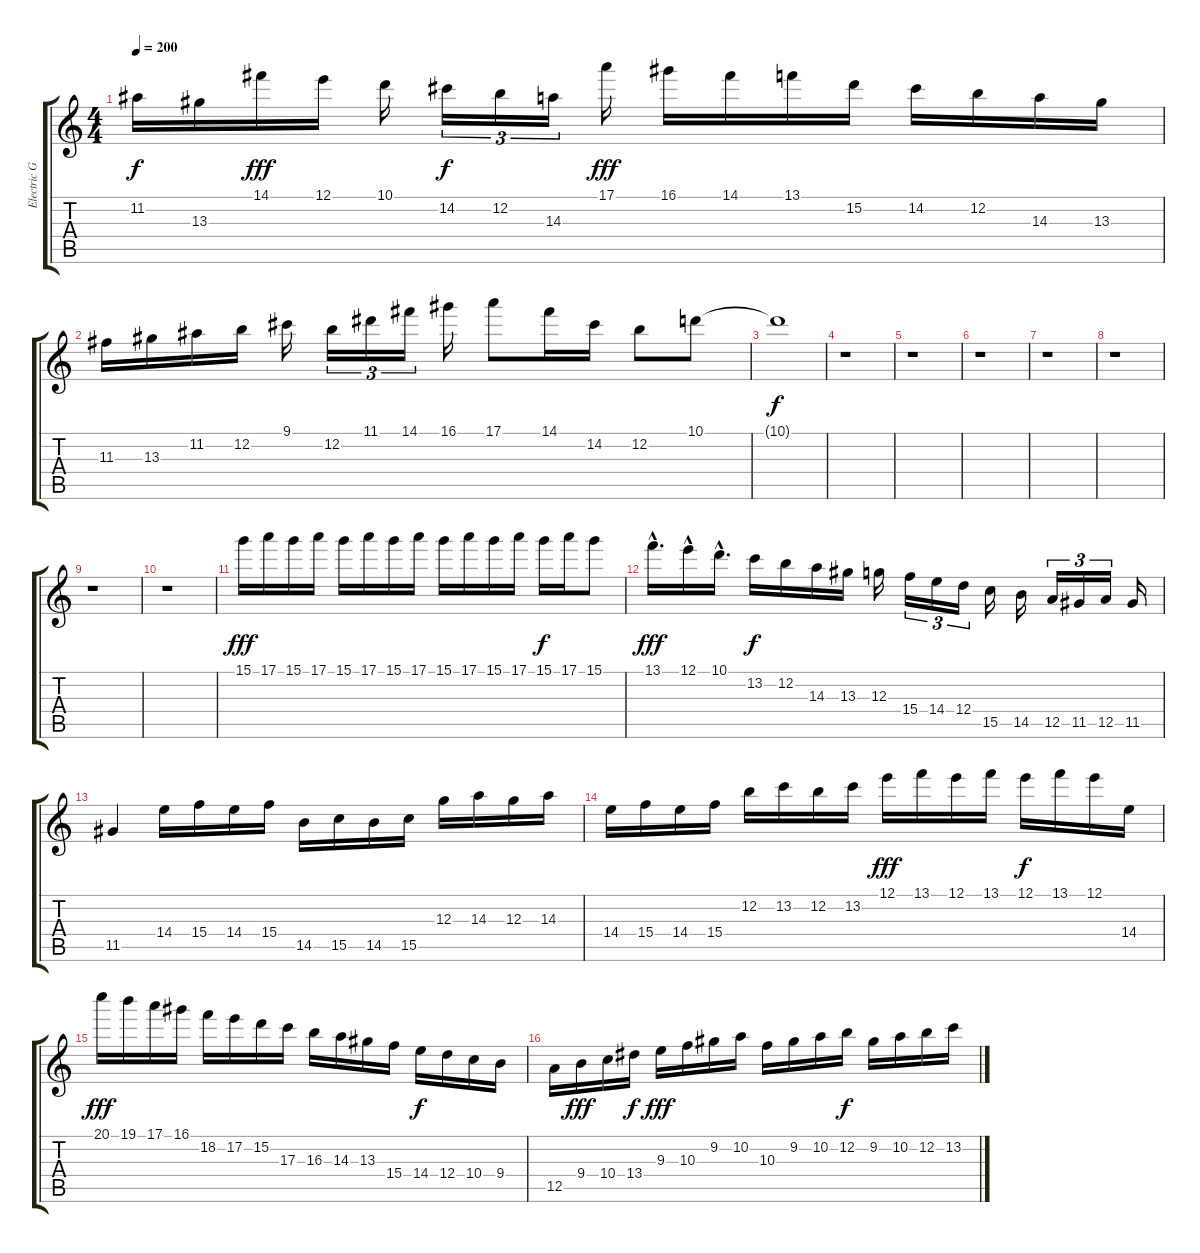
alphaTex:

\track ("Electric Guitar" "Electric G") {instrument distortionguitar}
\staff {score tabs}
\tuning (E4 B3 G3 D3 A2 E2) {hide}
\ts (4 4)
\tempo 200
\clef g2
\ks c
11.2.16{dy f} 13.3.16 14.1.16{dy fff} 12.1.16 10.1.16 14.2.16{tu (3 2) dy f} 12.2.16{tu (3 2)} 14.3.16{tu (3 2)} 17.1.16{dy fff} 16.1.16 14.1.16 13.1.16 15.2.16 14.2.16 12.2.16 14.3.16 13.3.16 |
11.3.16 13.3.16 11.2.16 12.2.16 9.1.16 12.2.16{tu (3 2)} 11.1.16{tu (3 2)} 14.1.16{tu (3 2)} 16.1.16 17.1.8 14.1.16 14.2.16 12.2.8 10.1.8 |
10.1{t}.1{dy f} |
r.1 |
r.1 |
r.1 |
r.1 |
r.1 |
r.1 |
r.1 |
15.1.16{dy fff} 17.1.16 15.1.16 17.1.16 15.1.16 17.1.16 15.1.16 17.1.16 15.1.16 17.1.16 15.1.16 17.1.16 15.1.16{dy f} 17.1.16 15.1.8 |
13.1{hac}.16{d dy fff} 12.1{hac}.16 10.1{hac}.16{d} 13.2.16{dy f} 12.2.16 14.3.16 13.3.16 12.3.16 15.4.16{tu (3 2)} 14.4.16{tu (3 2)} 12.4.16{tu (3 2)} 15.5.16 14.5.16 12.5.16{tu (3 2)} 11.5.16{tu (3 2)} 12.5.16{tu (3 2)} 11.5.16 |
11.5.4 14.4.16 15.4.16 14.4.16 15.4.16 14.5.16 15.5.16 14.5.16 15.5.16 12.3.16 14.3.16 12.3.16 14.3.16 |
14.4.16 15.4.16 14.4.16 15.4.16 12.2.16 13.2.16 12.2.16 13.2.16 12.1.16{dy fff} 13.1.16 12.1.16 13.1.16 12.1.16{dy f} 13.1.16 12.1.16 14.4.16 |
20.1.16{dy fff} 19.1.16 17.1.16 16.1.16 18.2.16 17.2.16 15.2.16 17.3.16 16.3.16 14.3.16 13.3.16 15.4.16 14.4.16{dy f} 12.4.16 10.4.16 9.4.16 |
12.5.16 9.4.16{dy fff} 10.4.16 13.4.16{dy f} 9.3.16{dy fff} 10.3.16 9.2.16 10.2.16 10.3.16 9.2.16 10.2.16 12.2.16{dy f} 9.2.16 10.2.16 12.2.16 13.2.16
